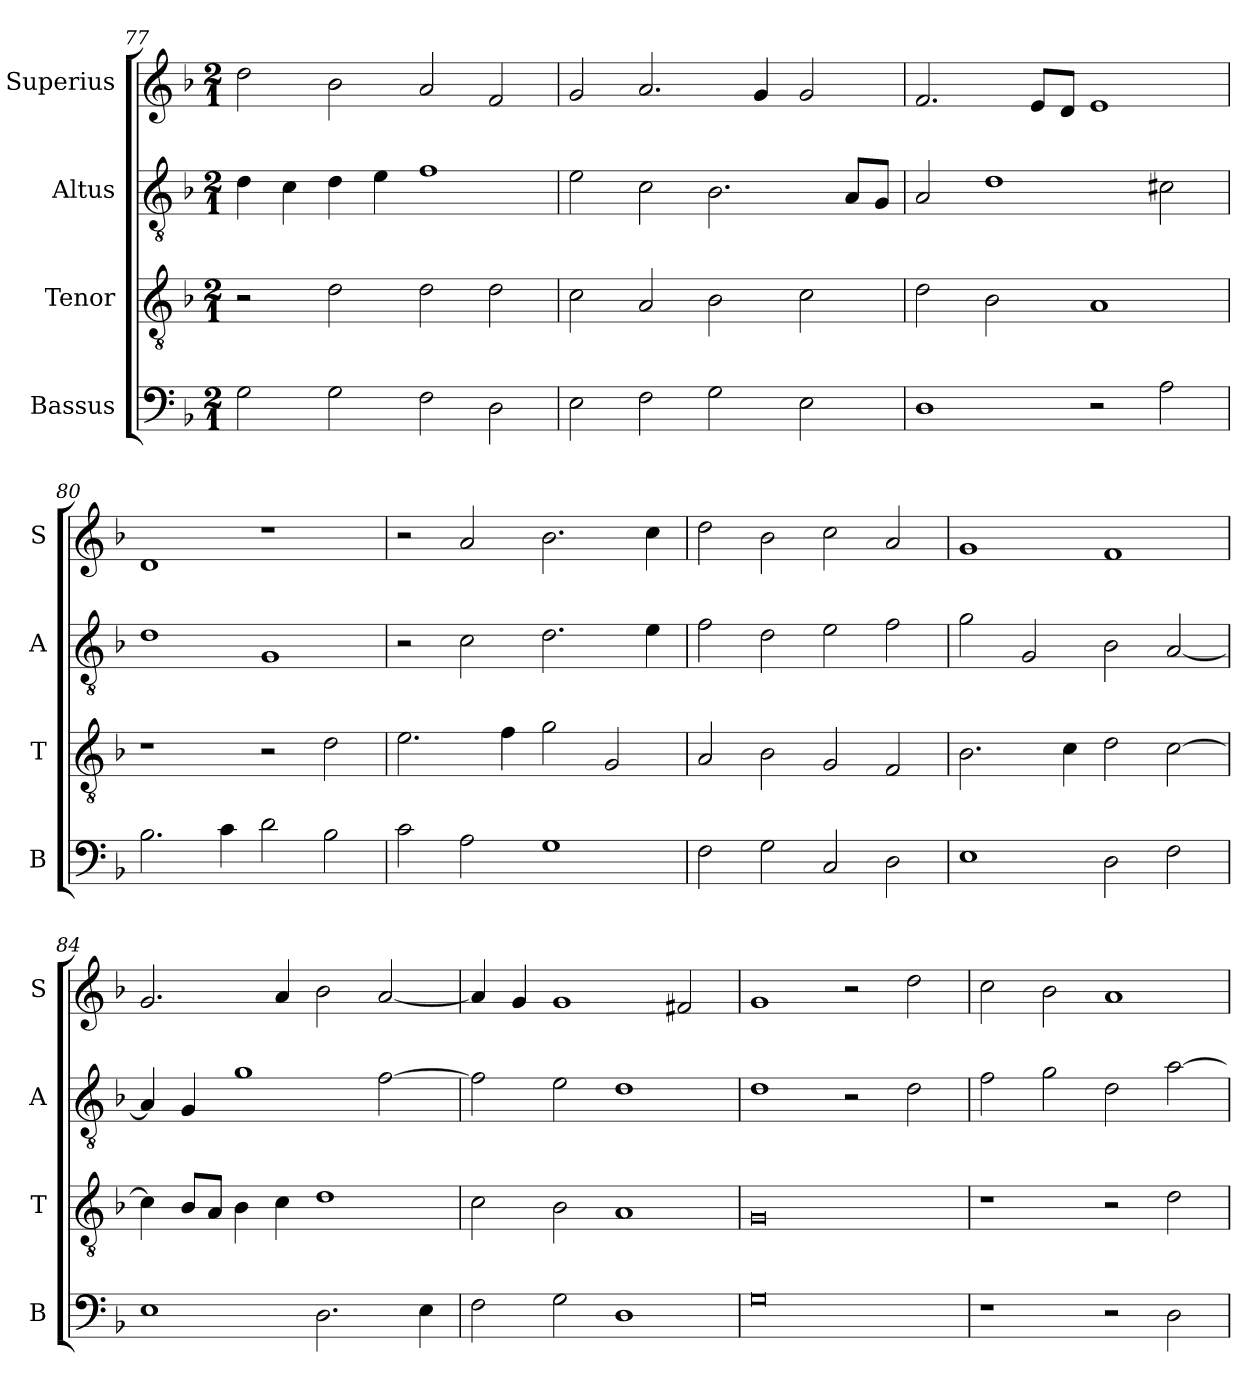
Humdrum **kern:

**kern	**kern	**kern	**kern
*part4	*part3	*part2	*part1
*staff4	*staff3	*staff2	*staff1
*I"Bassus	*I"Tenor	*I"Altus	*I"Superius
*I'B	*I'T	*I'A	*I'S
*clefF4	*clefGv2	*clefGv2	*clefG2
*k[b-]	*k[b-]	*k[b-]	*k[b-]
*F:	*F:	*F:	*F:
*M2/1	*M2/1	*M2/1	*M2/1
=77	=77	=77	=77
2G	2r	4d	2dd
.	.	4c	.
2G	2d	4d	2b-
.	.	4e	.
2F	2d	1f	2a
2D	2d	.	2f
=78	=78	=78	=78
2E	2c	2e	2g
2F	2A	2c	2.a
2G	2B-	2.B-	.
.	.	.	4g
2E	2c	.	2g
.	.	8AL	.
.	.	8GJ	.
=79	=79	=79	=79
1D	2d	2A	2.f
.	2B-	1d	.
.	.	.	8eL
.	.	.	8dJ
2r	1A	.	1e
2A	.	2c#X	.
=80	=80	=80	=80
2.B-	1r	1d	1d
4c	.	.	.
2d	2r	1G	1r
2B-	2d	.	.
=81	=81	=81	=81
2c	2.e	2r	2r
2A	.	2c	2a
.	4f	.	.
1G	2g	2.d	2.b-
.	2G	.	.
.	.	4e	4cc
=82	=82	=82	=82
2F	2A	2f	2dd
2G	2B-	2d	2b-
2C	2G	2e	2cc
2D	2F	2f	2a
=83	=83	=83	=83
1E	2.B-	2g	1g
.	.	2G	.
.	4c	.	.
2D	2d	2B-	1f
2F	[2c	[2A	.
=84	=84	=84	=84
1E	4c]	4A]	2.g
.	8B-L	4G	.
.	8AJ	.	.
.	4B-	1g	.
.	4c	.	4a
2.D	1d	.	2b-
.	.	[2f	[2a
4E	.	.	.
=85	=85	=85	=85
2F	2c	2f]	4a]
.	.	.	4g
2G	2B-	2e	1g
1D	1A	1d	.
.	.	.	2f#X
=86	=86	=86	=86
0G	0G	1d	1g
.	.	2r	2r
.	.	2d	2dd
=87	=87	=87	=87
1r	1r	2f	2cc
.	.	2g	2b-
2r	2r	2d	1a
2D	2d	[2a	.
=	=	=	=
*-	*-	*-	*-
